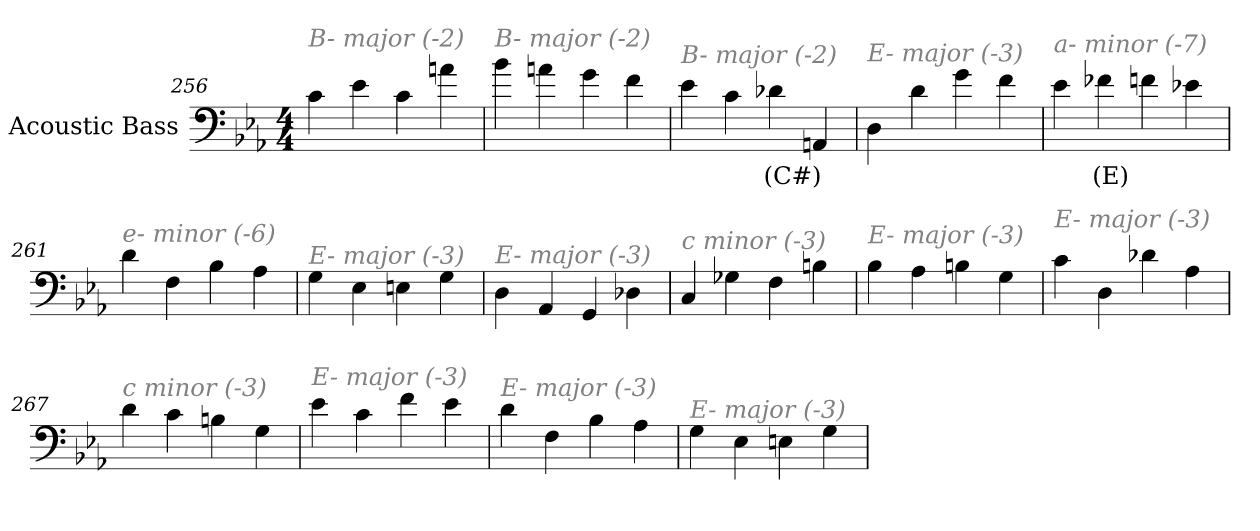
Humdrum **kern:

**kern	**text
*part1	*part1
*staff1	*staff1
*I"Acoustic Bass	*
*clefF4	*
*ITrd7c12	*
*k[b-e-a-]	*
*E-:	*
*M4/4	*
=256	=256
!LO:TX:i:color=#808080:t=B- major (-2)	!
4C	.
4E-	.
4C	.
4An	.
=257	=257
!LO:TX:i:color=#808080:t=B- major (-2)	!
4B-	.
4An	.
4G	.
4F	.
=258	=258
!LO:TX:i:color=#808080:t=B- major (-2)	!
4E-	.
4C	.
4D-Xi	(C#)
4AAAn	.
=259	=259
!LO:TX:i:color=#808080:t=E- major (-3)	!
4DD	.
4D	.
4G	.
4F	.
=260	=260
!LO:TX:i:color=#808080:t=a- minor (-7)	!
4E-	.
4F-Xi	(E)
4F	.
4E-X	.
=261	=261
!LO:TX:i:color=#808080:t=e- minor (-6)	!
4D	.
4FF	.
4BB-	.
4AA-	.
=262	=262
!LO:TX:i:color=#808080:t=E- major (-3)	!
4GG	.
4EE-	.
4EEn	.
4GG	.
=263	=263
!LO:TX:i:color=#808080:t=E- major (-3)	!
4DD	.
4AAA-	.
4GGG	.
4DD-X	.
=264	=264
!LO:TX:i:color=#808080:t=c minor (-3)	!
4CC	.
4GG-X	.
4FF	.
4BBn	.
=265	=265
!LO:TX:i:color=#808080:t=E- major (-3)	!
4BB-	.
4AA-	.
4BBn	.
4GG	.
=266	=266
!LO:TX:i:color=#808080:t=E- major (-3)	!
4C	.
4DD	.
4D-X	.
4AA-	.
=267	=267
!LO:TX:i:color=#808080:t=c minor (-3)	!
4D	.
4C	.
4BBn	.
4GG	.
=268	=268
!LO:TX:i:color=#808080:t=E- major (-3)	!
4E-	.
4C	.
4F	.
4E-	.
=269	=269
!LO:TX:i:color=#808080:t=E- major (-3)	!
4D	.
4FF	.
4BB-	.
4AA-	.
=270	=270
!LO:TX:i:color=#808080:t=E- major (-3)	!
4GG	.
4EE-	.
4EEn	.
4GG	.
=	=
*-	*-
